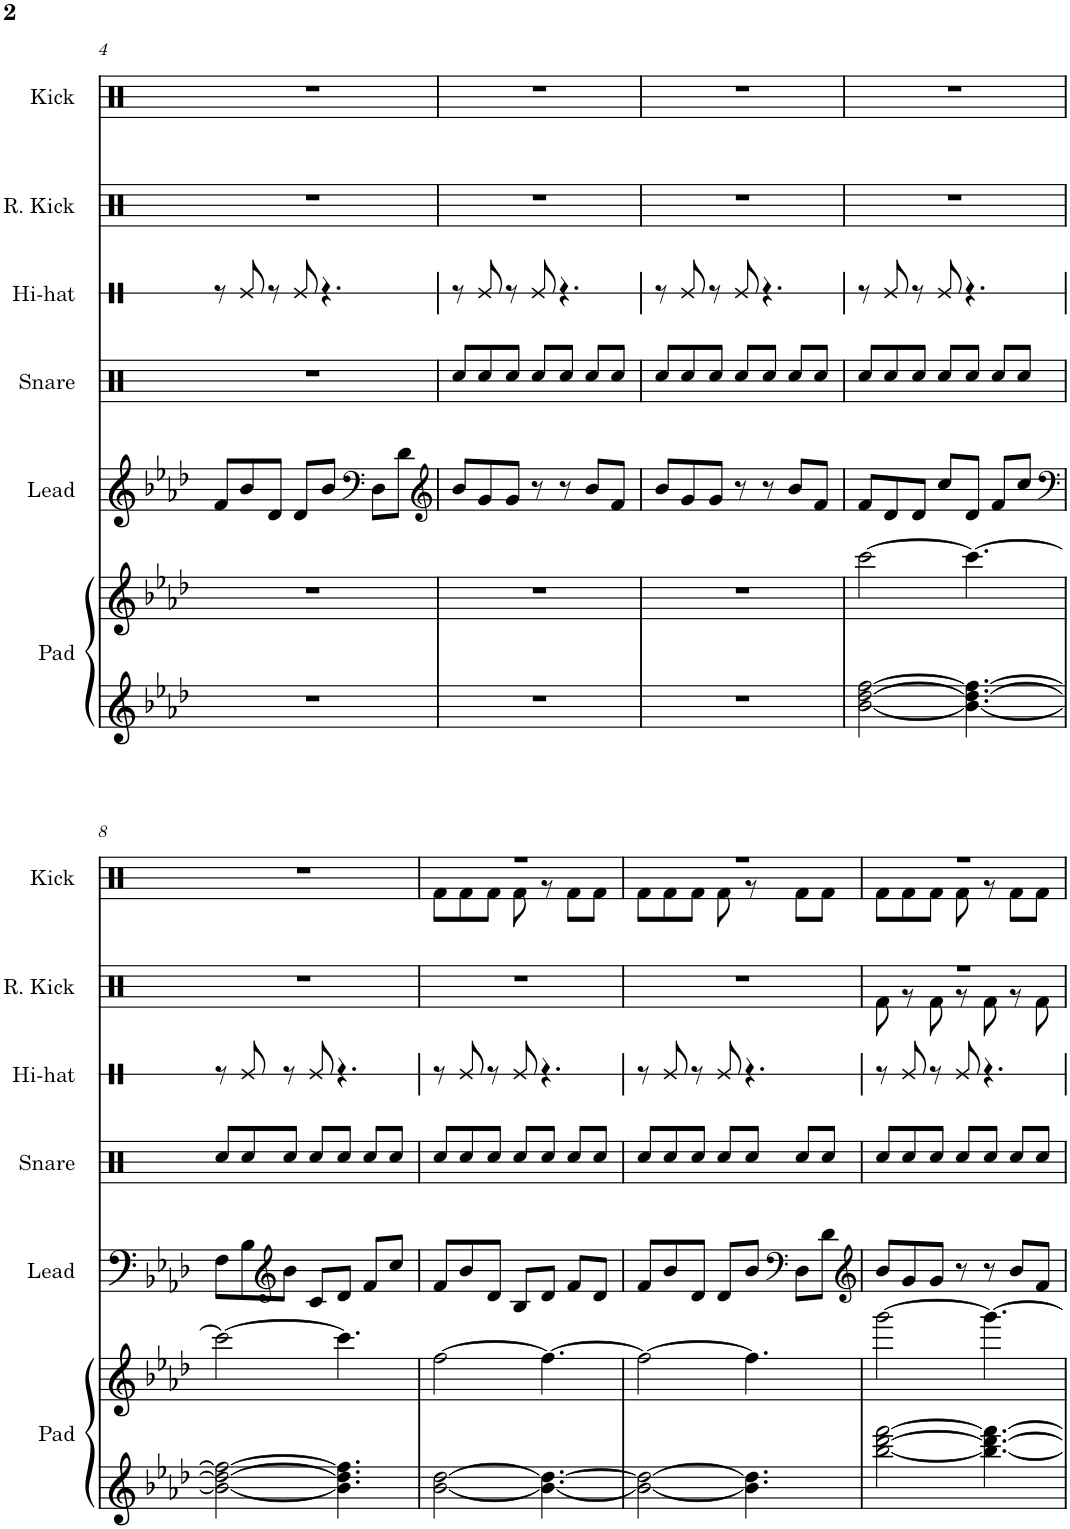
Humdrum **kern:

**kern	**kern	**kern	**kern	**kern	**kern	**kern
*part6	*part6	*part5	*part4	*part3	*part2	*part1
*staff7	*staff6	*staff5	*staff4	*staff3	*staff2	*staff1
*I"Pad	*	*I"Lead	*I"Snare	*I"Hi-hat	*I"Reverb Kick	*I"Kick
*I'Pad	*	*I'Lead	*I'Snare	*I'Hi-hat	*I'R. Kick	*I'Kick
!!LO:PB:g=z
*clefG2	*clefG2	*clefG2	*clefX	*clefX	*clefX	*clefX
*k[b-e-a-d-]	*k[b-e-a-d-]	*k[b-e-a-d-]	*k[b-e-a-d-]	*k[b-e-a-d-]	*k[b-e-a-d-]	*k[b-e-a-d-]
*M7/8	*M7/8	*M7/8	*M7/8	*M7/8	*M7/8	*M7/8
=4	=4	=4	=4	=4	=4	=4
2..r	2..r	8f/L	2..r	8r	2..r	2..r
.	.	8b-/	.	8Re/	.	.
.	.	8d-/J	.	8r	.	.
.	.	8d-/L	.	8Re/	.	.
.	.	8b-/J	.	4.r	.	.
*	*	*clefF4	*	*	*	*
.	.	8D-\L	.	.	.	.
.	.	8d-\J	.	.	.	.
=5	=5	=5	=5	=5	=5	=5
*	*	*clefG2	*	*	*	*
2..r	2..r	8b-/L	8Rcc/L	8r	2..r	2..r
.	.	8g/	8Rcc/	8Re/	.	.
.	.	8g/J	8Rcc/J	8r	.	.
.	.	8r	8Rcc/L	8Re/	.	.
.	.	8r	8Rcc/J	4.r	.	.
.	.	8b-/L	8Rcc/L	.	.	.
.	.	8f/J	8Rcc/J	.	.	.
=6	=6	=6	=6	=6	=6	=6
2..r	2..r	8b-/L	8Rcc/L	8r	2..r	2..r
.	.	8g/	8Rcc/	8Re/	.	.
.	.	8g/J	8Rcc/J	8r	.	.
.	.	8r	8Rcc/L	8Re/	.	.
.	.	8r	8Rcc/J	4.r	.	.
.	.	8b-/L	8Rcc/L	.	.	.
.	.	8f/J	8Rcc/J	.	.	.
=7	=7	=7	=7	=7	=7	=7
[2b-\ [2dd-\ [2ff\	[2ccc\	8f/L	8Rcc/L	8r	2..r	2..r
.	.	8d-/	8Rcc/	8Re/	.	.
.	.	8d-/J	8Rcc/J	8r	.	.
.	.	8cc/L	8Rcc/L	8Re/	.	.
4.b-\_ 4.dd-\_ 4.ff\_	4.ccc\_	8d-/J	8Rcc/J	4.r	.	.
.	.	8f/L	8Rcc/L	.	.	.
.	.	8cc/J	8Rcc/J	.	.	.
!!LO:LB:g=z
=8	=8	=8	=8	=8	=8	=8
*	*	*clefF4	*	*	*	*
2b-\_ 2dd-\_ 2ff\_	2ccc\_	8F\L	8Rcc/L	8r	2..r	2..r
.	.	8B-\	8Rcc/	8Re/	.	.
*	*	*clefG2	*	*	*	*
.	.	8b-\J	8Rcc/J	8r	.	.
.	.	8c/L	8Rcc/L	8Re/	.	.
4.b-\] 4.dd-\] 4.ff\]	4.ccc\]	8d-/J	8Rcc/J	4.r	.	.
.	.	8f/L	8Rcc/L	.	.	.
.	.	8cc/J	8Rcc/J	.	.	.
=9	=9	=9	=9	=9	=9	=9
*	*	*	*	*	*	*^
[2b-\ [2dd-\	[2ff\	8f/L	8Rcc/L	8r	2..r	2..r	8Rf\L
.	.	8b-/	8Rcc/	8Re/	.	.	8Rf\
.	.	8d-/J	8Rcc/J	8r	.	.	8Rf\J
.	.	8B-/L	8Rcc/L	8Re/	.	.	8Rf\
4.b-\_ 4.dd-\_	4.ff\_	8d-/J	8Rcc/J	4.r	.	.	8r
.	.	8f/L	8Rcc/L	.	.	.	8Rf\L
.	.	8d-/J	8Rcc/J	.	.	.	8Rf\J
=10	=10	=10	=10	=10	=10	=10	=10
2b-\_ 2dd-\_	2ff\_	8f/L	8Rcc/L	8r	2..r	2..r	8Rf\L
.	.	8b-/	8Rcc/	8Re/	.	.	8Rf\
.	.	8d-/J	8Rcc/J	8r	.	.	8Rf\J
.	.	8d-/L	8Rcc/L	8Re/	.	.	8Rf\
4.b-\] 4.dd-\]	4.ff\]	8b-/J	8Rcc/J	4.r	.	.	8r
*	*	*clefF4	*	*	*	*	*
.	.	8D-\L	8Rcc/L	.	.	.	8Rf\L
.	.	8d-\J	8Rcc/J	.	.	.	8Rf\J
=11	=11	=11	=11	=11	=11	=11	=11
*	*	*clefG2	*	*	*	*	*
*	*	*	*	*	*^	*	*
[2bb-\ [2ddd-\ [2fff\	[2ggg\	8b-/L	8Rcc/L	8r	2..r	8Rf\	2..r	8Rf\L
.	.	8g/	8Rcc/	8Re/	.	8r	.	8Rf\
.	.	8g/J	8Rcc/J	8r	.	8Rf\	.	8Rf\J
.	.	8r	8Rcc/L	8Re/	.	8r	.	8Rf\
4.bb-\_ 4.ddd-\_ 4.fff\_	4.ggg\_	8r	8Rcc/J	4.r	.	8Rf\	.	8r
.	.	8b-/L	8Rcc/L	.	.	8r	.	8Rf\L
.	.	8f/J	8Rcc/J	.	.	8Rf\	.	8Rf\J
*	*	*	*	*	*v	*v	*	*
*	*	*	*	*	*	*v	*v
=	=	=	=	=	=	=
*-	*-	*-	*-	*-	*-	*-
